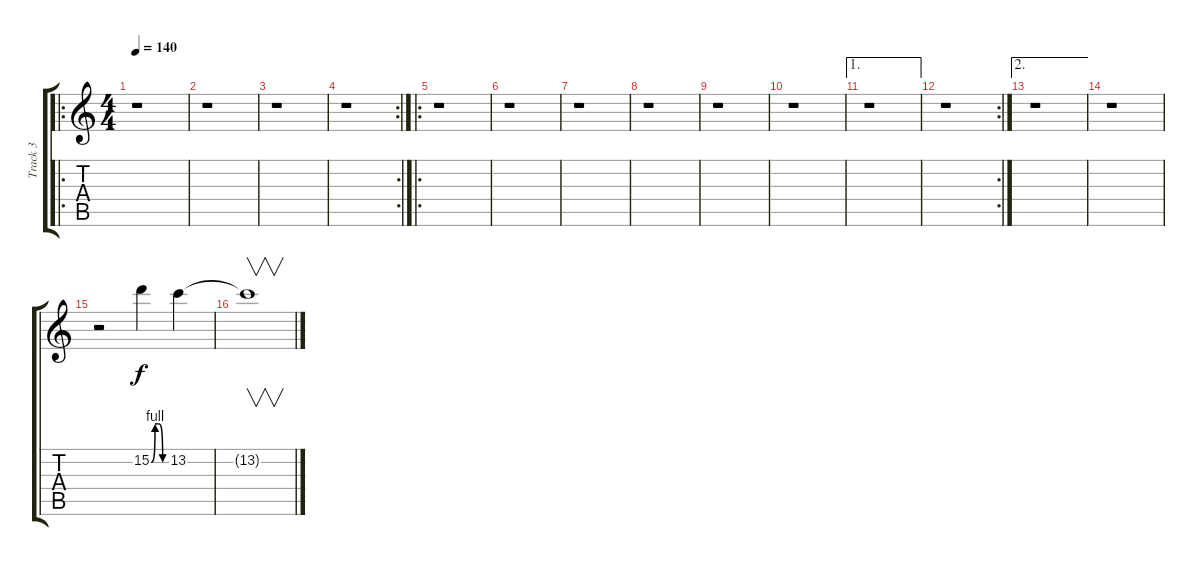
\track ("Track 3" "Track 3") {instrument distortionguitar}
\staff {score tabs}
\tuning (E4 B3 G3 D3 A2 E2) {hide}
\ro
\ts (4 4)
\tempo 140
\clef g2
\ks c
r.1{dy f instrument distortionguitar} |
r.1 |
r.1 |
\rc 2
r.1 |
\ro
r.1 |
r.1 |
r.1 |
r.1 |
r.1 |
r.1 |
\ae 1
r.1 |
\rc 2
r.1 |
\ae 2
r.1 |
r.1 |
r.2 15.2{be (custom 0 0 15 4 30 4 45 0 60 0)}.4 13.2.4 |
13.2{t}.1{v}
